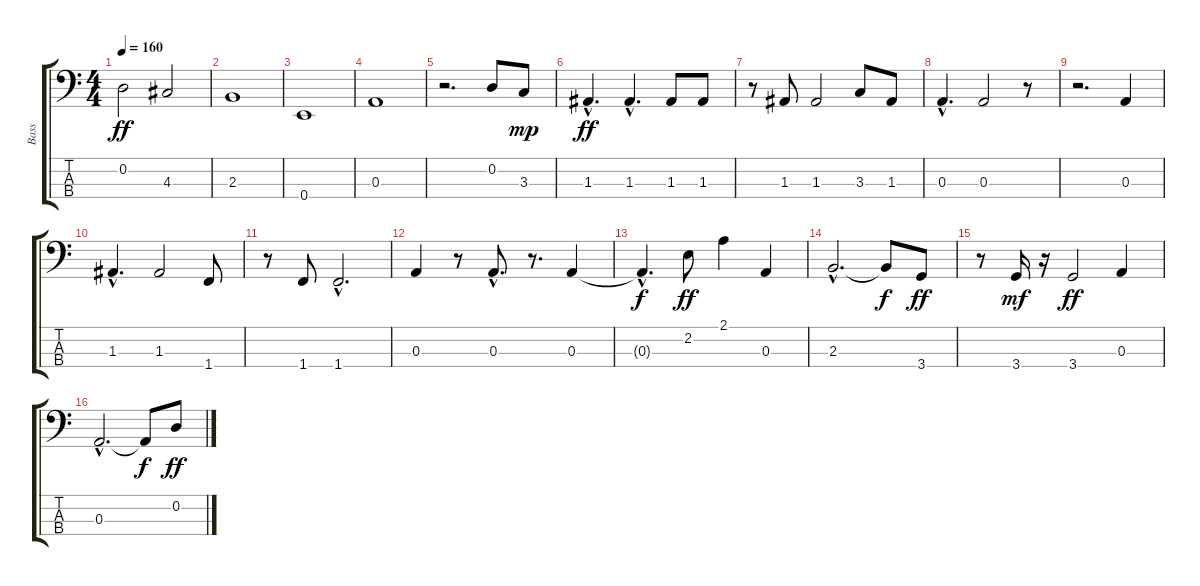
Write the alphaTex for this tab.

\track ("Bass" "Bass") {instrument electricbassfinger}
\staff {score tabs}
\tuning (G2 D2 A1 E1) {hide}
\ts (4 4)
\tempo 160
\clef f4
\ks c
0.2.2{dy ff} 4.3.2 |
2.3.1 |
0.4.1 |
0.3.1 |
r.2{d} 0.2.8 3.3.8{dy mp} |
1.3{hac}.4{d dy ff} 1.3{hac}.4{d} 1.3.8 1.3.8 |
r.8 1.3.8 1.3.2 3.3.8 1.3.8 |
0.3{hac}.4{d} 0.3.2 r.8 |
r.2{d} 0.3.4 |
1.3{hac}.4{d} 1.3.2 1.4.8 |
r.8 1.4.8 1.4{hac}.2{d} |
0.3.4 r.8 0.3{hac}.8{d} r.8{d} 0.3.4 |
0.3{hac t}.4{d dy f} 2.2.8{dy ff} 2.1.4 0.3.4 |
2.3{hac}.2{d} 2.3{t}.8{dy f} 3.4.8{dy ff} |
r.8 3.4.16{dy mf} r.16 3.4.2{dy ff} 0.3.4 |
0.3{hac}.2{d} 0.3{t}.8{dy f} 0.2.8{dy ff}
